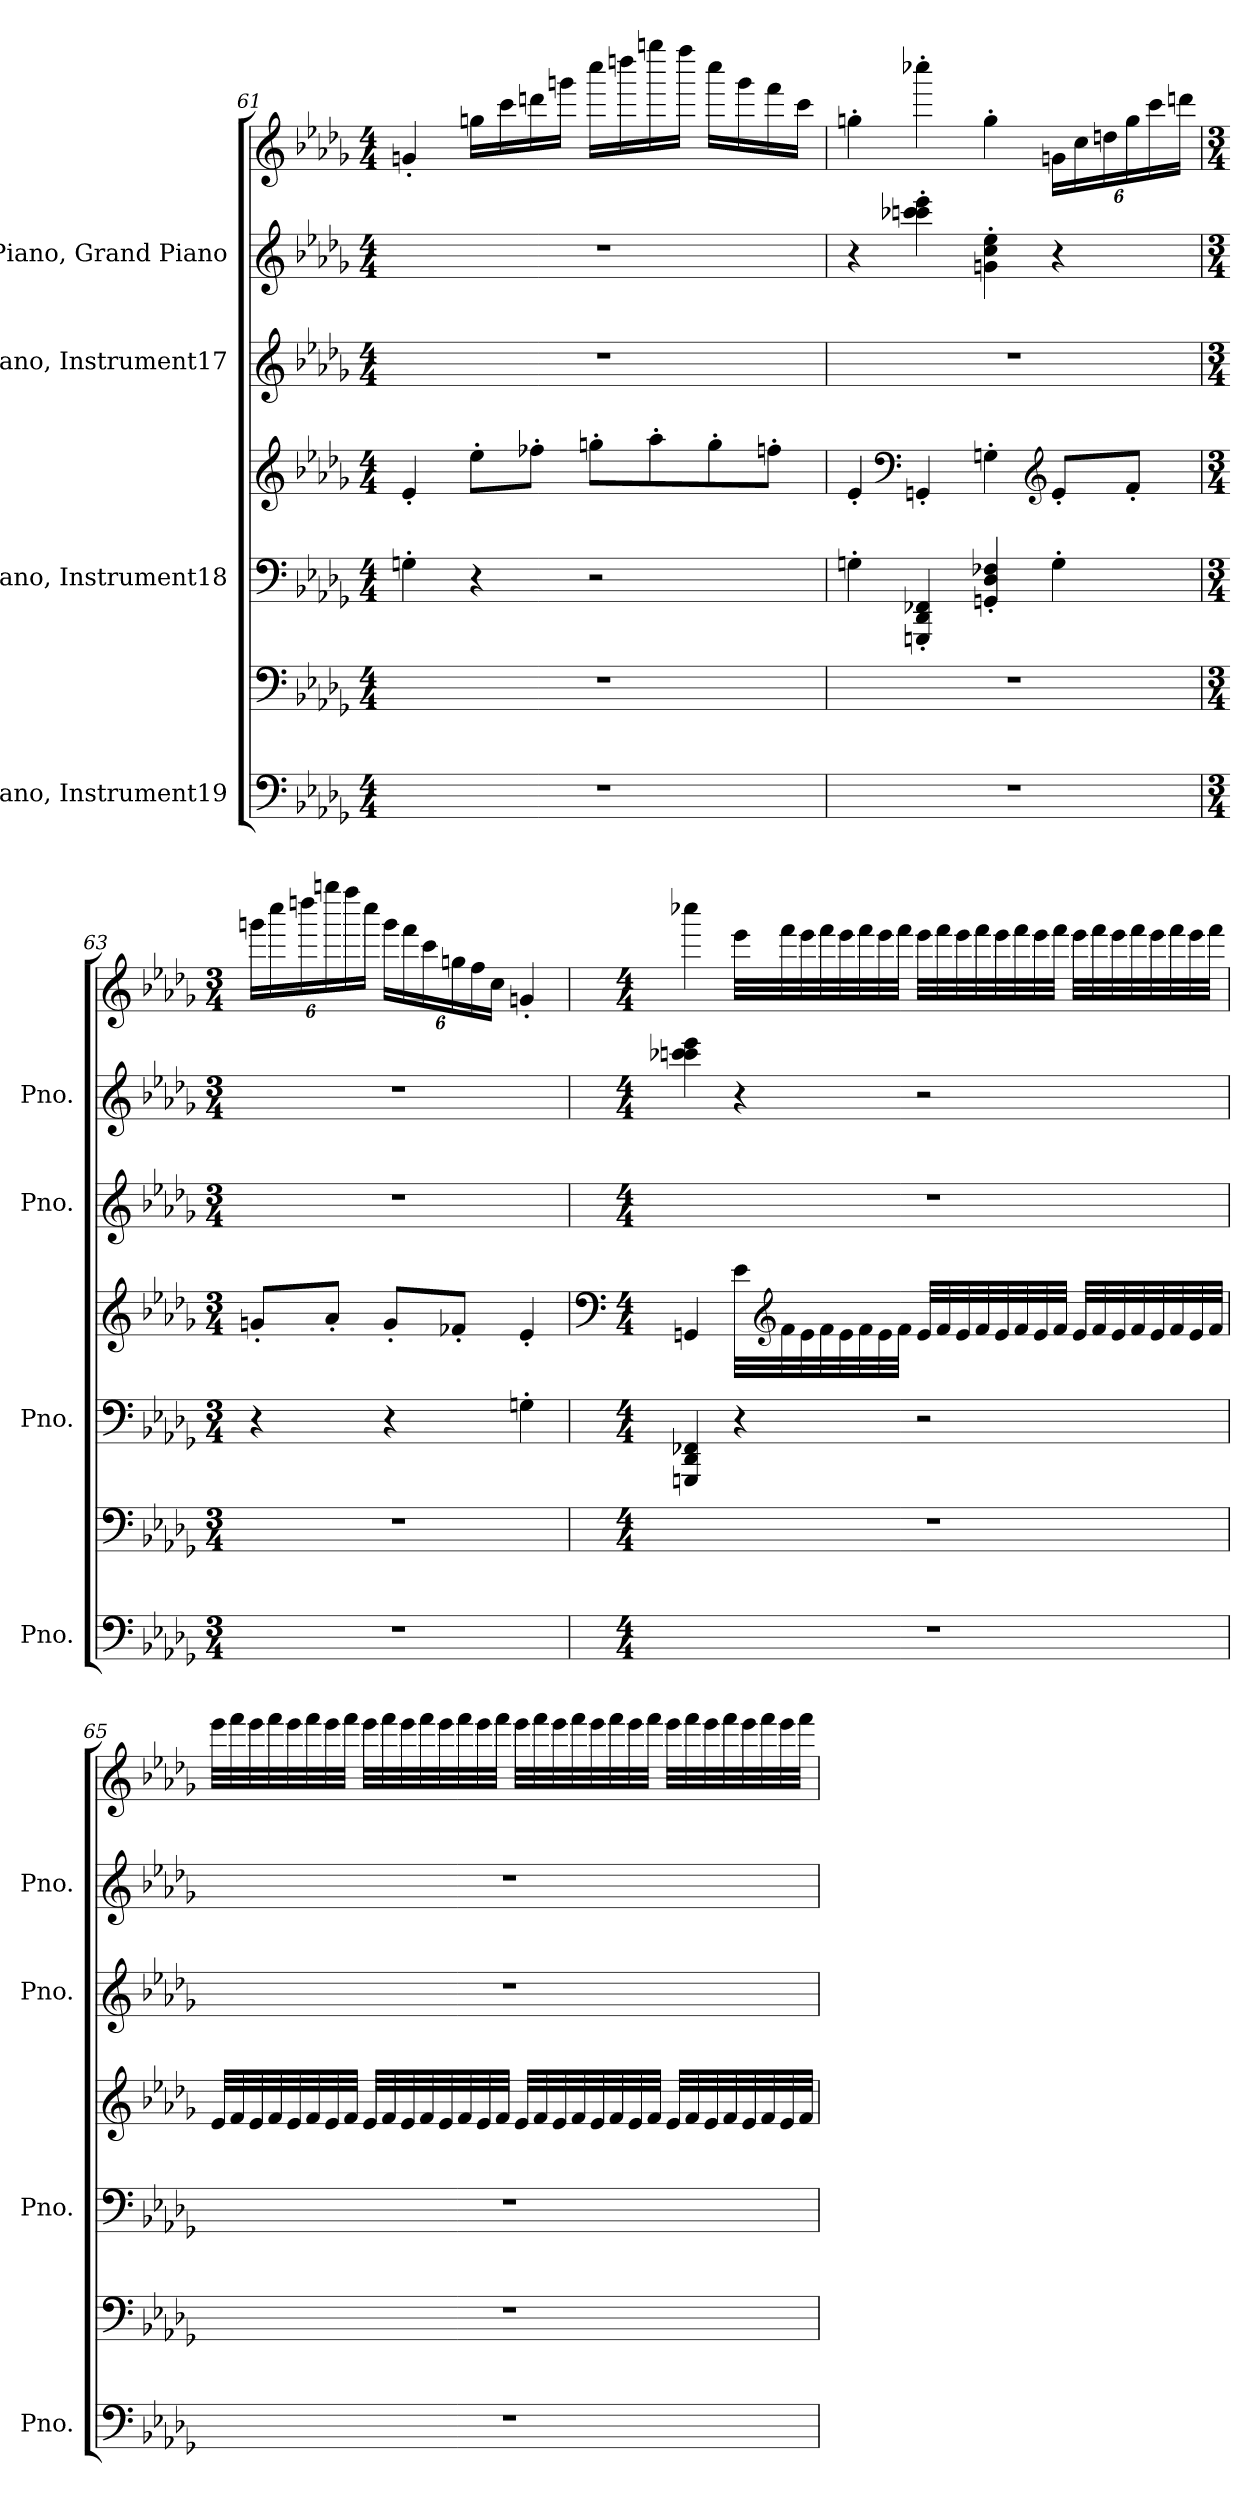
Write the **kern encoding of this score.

**kern	**kern	**kern	**kern	**kern	**kern	**kern
*part4	*part4	*part3	*part3	*part2	*part1	*part1
*staff7	*staff6	*staff5	*staff4	*staff3	*staff2	*staff1
*I"Piano, Instrument19	*	*I"Piano, Instrument18	*	*I"Piano, Instrument17	*I"Piano, Grand Piano	*
*I'Pno.	*	*I'Pno.	*	*I'Pno.	*I'Pno.	*
!!LO:PB:g=z
*clefF4	*clefF4	*clefF4	*clefG2	*clefG2	*clefG2	*clefG2
*k[b-e-a-d-g-]	*k[b-e-a-d-g-]	*k[b-e-a-d-g-]	*k[b-e-a-d-g-]	*k[b-e-a-d-g-]	*k[b-e-a-d-g-]	*k[b-e-a-d-g-]
*M4/4	*M4/4	*M4/4	*M4/4	*M4/4	*M4/4	*M4/4
=61	=61	=61	=61	=61	=61	=61
1r	1r	4Gn'\	4e-'/	1r	1r	4gn'/
.	.	4r	8ee-'\L	.	.	16ggn\LL
.	.	.	.	.	.	16ccc\
.	.	.	8ff-X'\J	.	.	16dddn\
.	.	.	.	.	.	16gggn\JJ
.	.	2r	8ggn'\L	.	.	16cccc\LL
.	.	.	.	.	.	16ddddn\
.	.	.	8aa-'\	.	.	16ggggn\
.	.	.	.	.	.	16ffff\JJ
.	.	.	8gg'\	.	.	16cccc\LL
.	.	.	.	.	.	16ggg\
.	.	.	8ffn'\J	.	.	16fff\
.	.	.	.	.	.	16ccc\JJ
=62	=62	=62	=62	=62	=62	=62
1r	1r	4Gn'\	4e-'/	1r	4r	4ggn'\
*	*	*	*clefF4	*	*	*
.	.	4GGGn/' 4DD-/' 4FF-X/'	4GGn'/	.	4ccc-X\' 4cccn\' 4eee-\'	4cccc-X'\
.	.	4GGn/' 4D-/' 4F-X/'	4Gn'\	.	4gn\' 4cc\' 4ee-\'	4gg'\
*	*	*	*clefG2	*	*	*
*	*	*	*	*	*	*Xbrackettup
.	.	4G'\	8e-'/L	.	4r	24gn\LL
.	.	.	.	.	.	24cc\
.	.	.	.	.	.	24ddn\
.	.	.	8f'/J	.	.	24gg\
.	.	.	.	.	.	24ccc\
.	.	.	.	.	.	24dddn\JJ
!!LO:PB:g=z
=63	=63	=63	=63	=63	=63	=63
*M3/4	*M3/4	*M3/4	*M3/4	*M3/4	*M3/4	*M3/4
2.r	2.r	4r	8gn'/L	2.r	2.r	24gggn\LL
.	.	.	.	.	.	24cccc\
.	.	.	.	.	.	24ddddn\
.	.	.	8a-'/J	.	.	24ggggn\
.	.	.	.	.	.	24ffff\
.	.	.	.	.	.	24cccc\JJ
.	.	4r	8g'/L	.	.	24ggg\LL
.	.	.	.	.	.	24fff\
.	.	.	.	.	.	24ccc\
.	.	.	8f-X'/J	.	.	24ggn\
.	.	.	.	.	.	24ff\
.	.	.	.	.	.	24cc\JJ
.	.	4Gn'\	4e-'/	.	.	4gn'/
!!LO:PB:g=z
=64	=64	=64	=64	=64	=64	=64
*	*	*	*clefF4	*	*	*
*M4/4	*M4/4	*M4/4	*M4/4	*M4/4	*M4/4	*M4/4
*	*	*	*	*	*	*MM108
1r	1r	4GGGn/ 4DD-/ 4FF-X/	4GGn/	1r	4ccc-X\ 4cccn\ 4eee-\	4cccc-X\
.	.	4r	32e-\LLL	.	4r	32eee-\LLL
*	*	*	*clefG2	*	*	*
.	.	.	32f\	.	.	32fff\
.	.	.	32e-\	.	.	32eee-\
.	.	.	32f\	.	.	32fff\
.	.	.	32e-\	.	.	32eee-\
.	.	.	32f\	.	.	32fff\
.	.	.	32e-\	.	.	32eee-\
.	.	.	32f\JJJ	.	.	32fff\JJJ
.	.	2r	32e-/LLL	.	2r	32eee-\LLL
.	.	.	32f/	.	.	32fff\
.	.	.	32e-/	.	.	32eee-\
.	.	.	32f/	.	.	32fff\
.	.	.	32e-/	.	.	32eee-\
.	.	.	32f/	.	.	32fff\
.	.	.	32e-/	.	.	32eee-\
.	.	.	32f/JJJ	.	.	32fff\JJJ
.	.	.	32e-/LLL	.	.	32eee-\LLL
.	.	.	32f/	.	.	32fff\
.	.	.	32e-/	.	.	32eee-\
.	.	.	32f/	.	.	32fff\
.	.	.	32e-/	.	.	32eee-\
.	.	.	32f/	.	.	32fff\
.	.	.	32e-/	.	.	32eee-\
.	.	.	32f/JJJ	.	.	32fff\JJJ
!!LO:PB:g=z
=65	=65	=65	=65	=65	=65	=65
1r	1r	1r	32e-/LLL	1r	1r	32eee-\LLL
.	.	.	32f/	.	.	32fff\
.	.	.	32e-/	.	.	32eee-\
.	.	.	32f/	.	.	32fff\
.	.	.	32e-/	.	.	32eee-\
.	.	.	32f/	.	.	32fff\
.	.	.	32e-/	.	.	32eee-\
.	.	.	32f/JJJ	.	.	32fff\JJJ
.	.	.	32e-/LLL	.	.	32eee-\LLL
.	.	.	32f/	.	.	32fff\
.	.	.	32e-/	.	.	32eee-\
.	.	.	32f/	.	.	32fff\
.	.	.	32e-/	.	.	32eee-\
.	.	.	32f/	.	.	32fff\
.	.	.	32e-/	.	.	32eee-\
.	.	.	32f/JJJ	.	.	32fff\JJJ
.	.	.	32e-/LLL	.	.	32eee-\LLL
.	.	.	32f/	.	.	32fff\
.	.	.	32e-/	.	.	32eee-\
.	.	.	32f/	.	.	32fff\
.	.	.	32e-/	.	.	32eee-\
.	.	.	32f/	.	.	32fff\
.	.	.	32e-/	.	.	32eee-\
.	.	.	32f/JJJ	.	.	32fff\JJJ
.	.	.	32e-/LLL	.	.	32eee-\LLL
.	.	.	32f/	.	.	32fff\
.	.	.	32e-/	.	.	32eee-\
.	.	.	32f/	.	.	32fff\
.	.	.	32e-/	.	.	32eee-\
.	.	.	32f/	.	.	32fff\
.	.	.	32e-/	.	.	32eee-\
.	.	.	32f/JJJ	.	.	32fff\JJJ
=	=	=	=	=	=	=
*-	*-	*-	*-	*-	*-	*-
